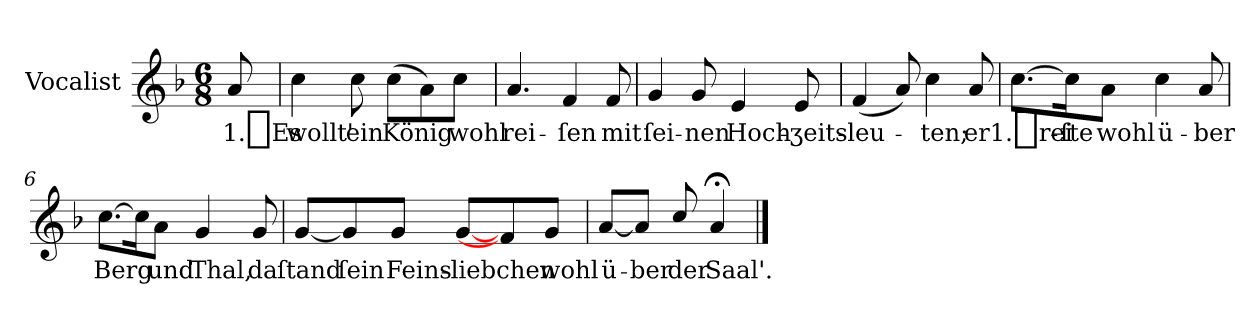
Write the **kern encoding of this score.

**kern	**text
*part1	*part1
*staff1	*staff1
*I"Vocalist	*
*clefG2	*
*k[b-]	*
*F:	*
*M6/8	*
=	=
8a	1._Es
=1	=1
4cc	wollt'
8cc	ein
(8cc\L	König
8a\)	.
8cc\J	wohl
=2	=2
4.a	rei-
4f	-ſen
8f	mit
=3	=3
4g	ſei-
8g	-nen
4e	Hoch-
8e	-ʒeits-
=4	=4
(4f	-leu-
8a)	.
4cc	-ten;
8a	er
=5	=5
[8.cc\L	1._rei-
16cc\K]	-ſte
8a\J	wohl
4cc	ü-
8a	-ber
=6	=6
[8.cc\L	Berg
16cc\K]	.
8a\J	und
4g	Thal,
8g	da
=7	=7
[8g/L	ſtand
8g/]	ſein
8g/J	Feins-
[8g/L	-liebchen
8f/]	.
8g/J	wohl
=8	=8
[8a/L	ü-
8a/J]	-ber
8cc/	der
4a;<	Saal'.
==	==
*-	*-
